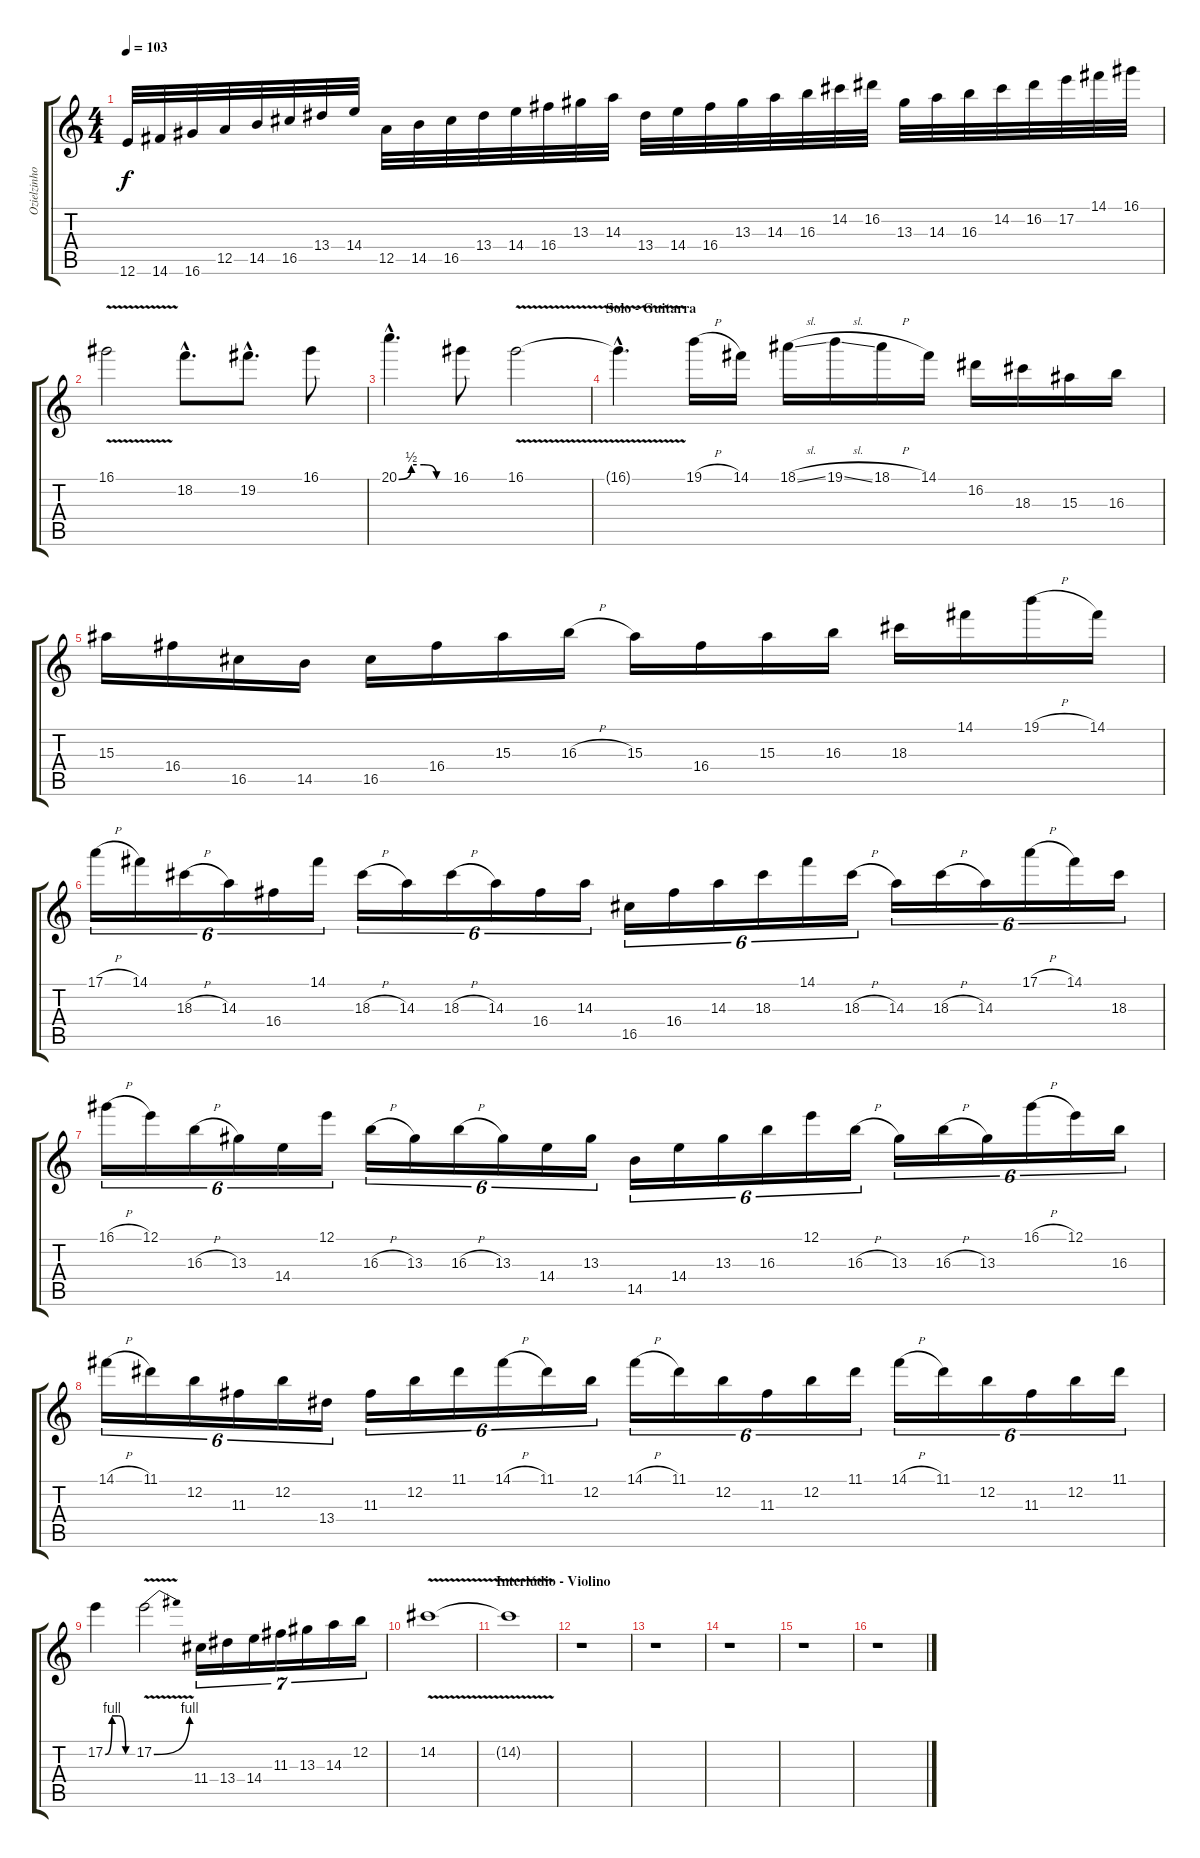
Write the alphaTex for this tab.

\track ("Ozielzinho" "Ozielzinho") {instrument overdrivenguitar}
\staff {score tabs}
\tuning (E4 B3 G3 D3 A2 E2) {hide}
\ts (4 4)
\tempo 103
\clef g2
\ks c
12.6.32{dy f} 14.6.32 16.6.32 12.5.32 14.5.32 16.5.32 13.4.32 14.4.32 12.5.32 14.5.32 16.5.32 13.4.32 14.4.32 16.4.32 13.3.32 14.3.32 13.4.32 14.4.32 16.4.32 13.3.32 14.3.32 16.3.32 14.2.32 16.2.32 13.3.32 14.3.32 16.3.32 14.2.32 16.2.32 17.2.32 14.1.32 16.1.32 |
16.1{v}.2 18.2{hac}.8{d} 19.2{hac}.8{d} 16.1.8 |
20.1{be (custom 0 0 15 2 30 2 45 0 60 0) hac}.4{d} 16.1.8 16.1{v}.2 |
\section ("" "Solo - Guitarra")
16.1{hac t}.4{d} 19.1{h}.16 14.1.16 18.1{sl}.16 19.1{sl}.16 18.1{h}.16 14.1.16 16.2.16 18.3.16 15.3.16 16.3.16 |
15.3.16 16.4.16 16.5.16 14.5.16 16.5.16 16.4.16 15.3.16 16.3{h}.16 15.3.16 16.4.16 15.3.16 16.3.16 18.3.16 14.1.16 19.1{h}.16 14.1.16 |
17.1{h}.16{tu (6 4)} 14.1.16{tu (6 4)} 18.3{h}.16{tu (6 4)} 14.3.16{tu (6 4)} 16.4.16{tu (6 4)} 14.1.16{tu (6 4)} 18.3{h}.16{tu (6 4)} 14.3.16{tu (6 4)} 18.3{h}.16{tu (6 4)} 14.3.16{tu (6 4)} 16.4.16{tu (6 4)} 14.3.16{tu (6 4)} 16.5.16{tu (6 4)} 16.4.16{tu (6 4)} 14.3.16{tu (6 4)} 18.3.16{tu (6 4)} 14.1.16{tu (6 4)} 18.3{h}.16{tu (6 4)} 14.3.16{tu (6 4)} 18.3{h}.16{tu (6 4)} 14.3.16{tu (6 4)} 17.1{h}.16{tu (6 4)} 14.1.16{tu (6 4)} 18.3.16{tu (6 4)} |
16.1{h}.16{tu (6 4)} 12.1.16{tu (6 4)} 16.3{h}.16{tu (6 4)} 13.3.16{tu (6 4)} 14.4.16{tu (6 4)} 12.1.16{tu (6 4)} 16.3{h}.16{tu (6 4)} 13.3.16{tu (6 4)} 16.3{h}.16{tu (6 4)} 13.3.16{tu (6 4)} 14.4.16{tu (6 4)} 13.3.16{tu (6 4)} 14.5.16{tu (6 4)} 14.4.16{tu (6 4)} 13.3.16{tu (6 4)} 16.3.16{tu (6 4)} 12.1.16{tu (6 4)} 16.3{h}.16{tu (6 4)} 13.3.16{tu (6 4)} 16.3{h}.16{tu (6 4)} 13.3.16{tu (6 4)} 16.1{h}.16{tu (6 4)} 12.1.16{tu (6 4)} 16.3.16{tu (6 4)} |
14.1{h}.16{tu (6 4)} 11.1.16{tu (6 4)} 12.2.16{tu (6 4)} 11.3.16{tu (6 4)} 12.2.16{tu (6 4)} 13.4.16{tu (6 4)} 11.3.16{tu (6 4)} 12.2.16{tu (6 4)} 11.1.16{tu (6 4)} 14.1{h}.16{tu (6 4)} 11.1.16{tu (6 4)} 12.2.16{tu (6 4)} 14.1{h}.16{tu (6 4)} 11.1.16{tu (6 4)} 12.2.16{tu (6 4)} 11.3.16{tu (6 4)} 12.2.16{tu (6 4)} 11.1.16{tu (6 4)} 14.1{h}.16{tu (6 4)} 11.1.16{tu (6 4)} 12.2.16{tu (6 4)} 11.3.16{tu (6 4)} 12.2.16{tu (6 4)} 11.1.16{tu (6 4)} |
17.2{be (custom 0 0 15 4 30 4 45 0 60 0)}.4 17.2{be (bend 0 0 60 4) v}.2 11.4.16{tu (7 4)} 13.4.16{tu (7 4)} 14.4.16{tu (7 4)} 11.3.16{tu (7 4)} 13.3.16{tu (7 4)} 14.3.16{tu (7 4)} 12.2.16{tu (7 4)} |
14.2{v}.1 |
\section ("" "Interlúdio - Violino")
14.2{t}.1{volume 0} |
r.1 |
r.1 |
r.1 |
r.1 |
r.1
